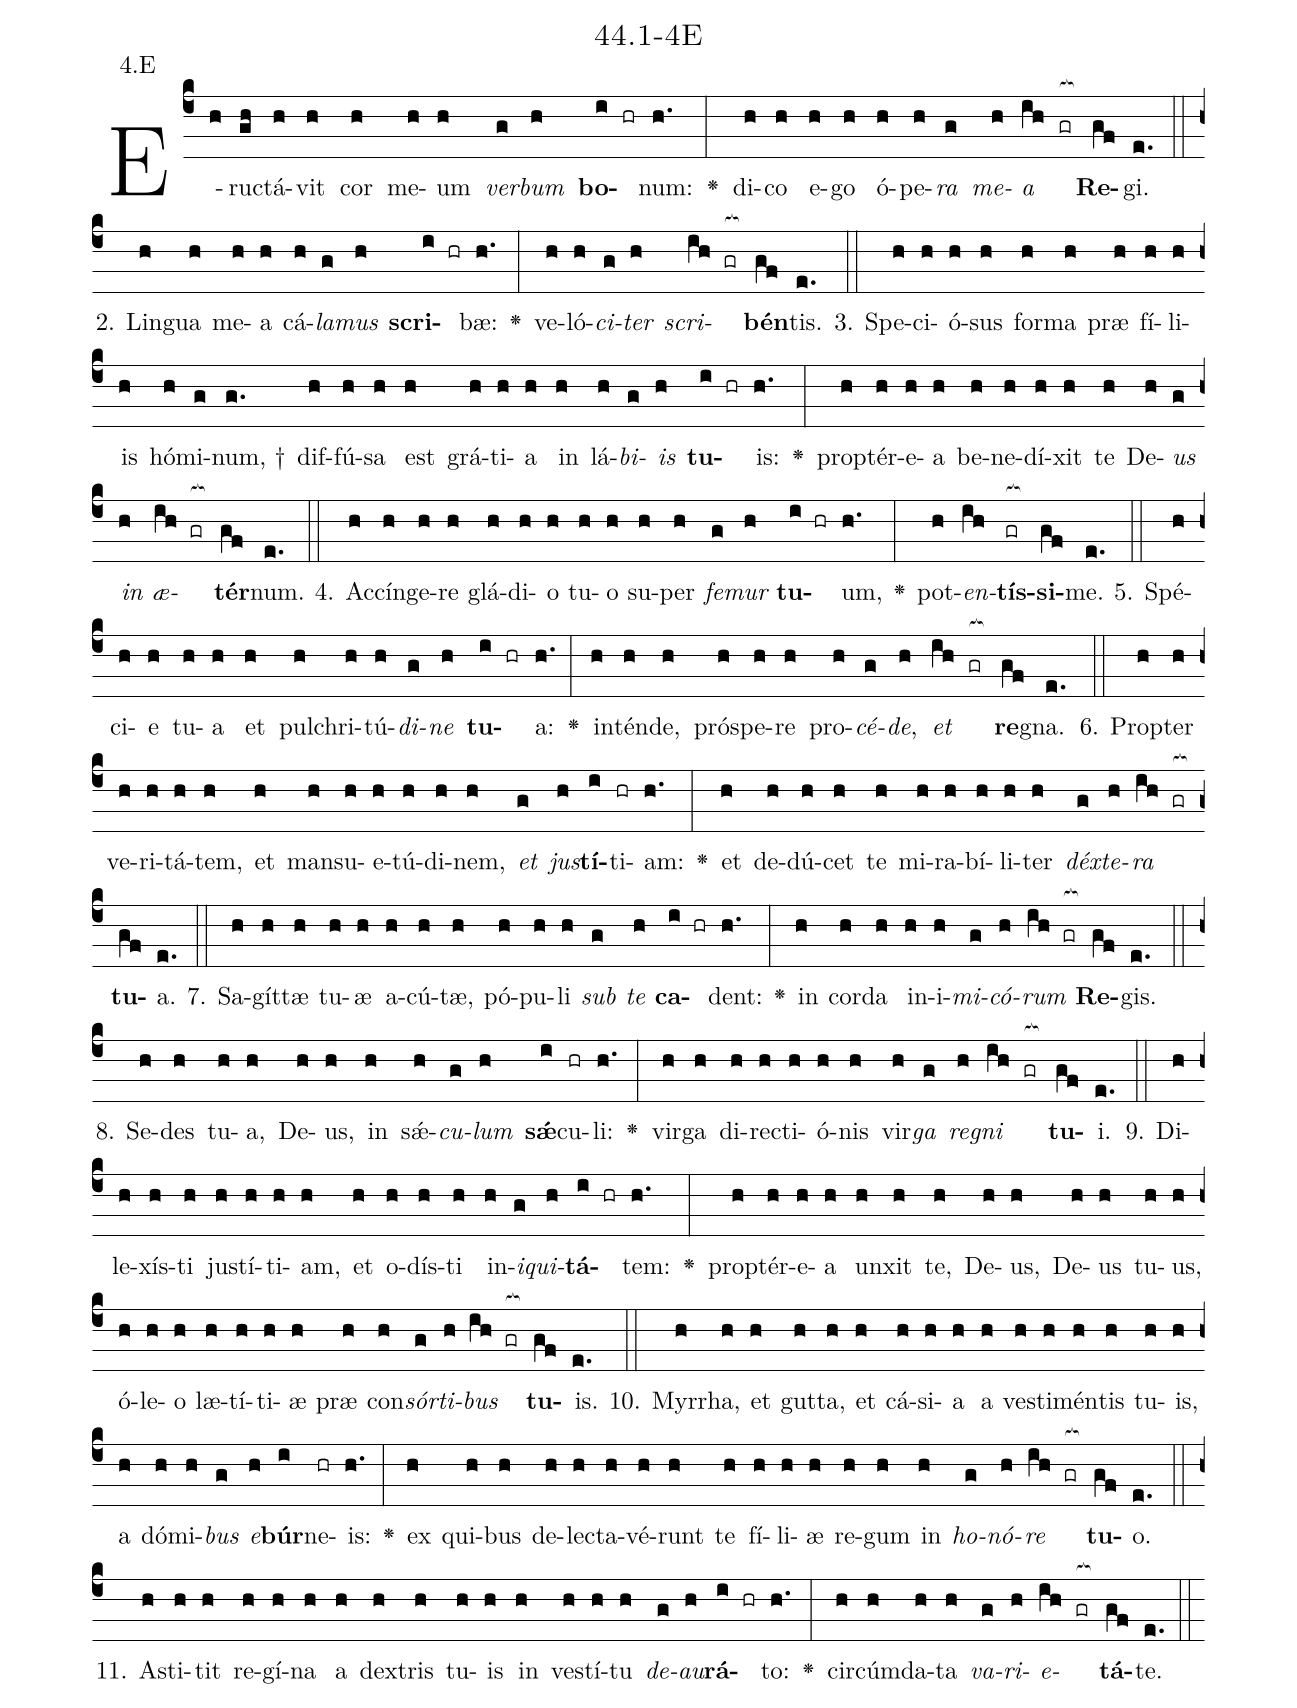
name: 44.1-4E;
annotation: 4.E;
%%
(c4)E(h)ruc(gh)tá(h)vit(h) cor(h) me(h)um(h) <i>ver</i>(g)<i>bum</i>(h) <b>bo</b>(i hr)num:(h.) <v>\greheightstar</v>(:) di(h)co(h) e(h)go(h) ó(h)pe(h)<i>ra</i>(g) <i>me</i>(h)<i>a</i>(ih gr[ocb:1{]) <b>Re</b>(gf[ocb:0}])gi.(e.) (::)
2. Lin(h)gua(h) me(h)a(h) cá(h)<i>la</i>(g)<i>mus</i>(h) <b>scri</b>(i hr)bæ:(h.) <v>\greheightstar</v>(:) ve(h)ló(h)<i>ci</i>(g)<i>ter</i>(h) <i>scri</i>(ih gr[ocb:1{])<b>bén</b>(gf[ocb:0}])tis.(e.) (::)
3. Spe(h)ci(h)ó(h)sus(h) for(h)ma(h) præ(h) fí(h)li(h)is(h) hó(h)mi(g)num, †(g.) dif(h)fú(h)sa(h) est(h) grá(h)ti(h)a(h) in(h) lá(h)<i>bi</i>(g)<i>is</i>(h) <b>tu</b>(i hr)is:(h.) <v>\greheightstar</v>(:) prop(h)tér(h)e(h)a(h) be(h)ne(h)dí(h)xit(h) te(h) De(h)<i>us</i>(g) <i>in</i>(h) <i>æ</i>(ih gr[ocb:1{])<b>tér</b>(gf[ocb:0}])num.(e.) (::)
4. Ac(h)cín(h)ge(h)re(h) glá(h)di(h)o(h) tu(h)o(h) su(h)per(h) <i>fe</i>(g)<i>mur</i>(h) <b>tu</b>(i hr)um,(h.) <v>\greheightstar</v>(:) pot(h)<i>en</i>(ih)<b>tís</b>(gr[ocb:1{])<b>si</b>(gf[ocb:0}])me.(e.) (::)
5. Spé(h)ci(h)e(h) tu(h)a(h) et(h) pul(h)chri(h)tú(h)<i>di</i>(g)<i>ne</i>(h) <b>tu</b>(i hr)a:(h.) <v>\greheightstar</v>(:) in(h)tén(h)de,(h) pró(h)spe(h)re(h) pro(h)<i>cé</i>(g)<i>de</i>,(h) <i>et</i>(ih gr[ocb:1{]) <b>re</b>(gf[ocb:0}])gna.(e.) (::)
6. Prop(h)ter(h) ve(h)ri(h)tá(h)tem,(h) et(h) man(h)su(h)e(h)tú(h)di(h)nem,(h) <i>et</i>(g) <i>jus</i>(h)<b>tí</b>(i)ti(hr)am:(h.) <v>\greheightstar</v>(:) et(h) de(h)dú(h)cet(h) te(h) mi(h)ra(h)bí(h)li(h)ter(h) <i>déx</i>(g)<i>te</i>(h)<i>ra</i>(ih gr[ocb:1{]) <b>tu</b>(gf[ocb:0}])a.(e.) (::)
7. Sa(h)gít(h)tæ(h) tu(h)æ(h) a(h)cú(h)tæ,(h) pó(h)pu(h)li(h) <i>sub</i>(g) <i>te</i>(h) <b>ca</b>(i hr)dent:(h.) <v>\greheightstar</v>(:) in(h) cor(h)da(h) in(h)i(h)<i>mi</i>(g)<i>có</i>(h)<i>rum</i>(ih gr[ocb:1{]) <b>Re</b>(gf[ocb:0}])gis.(e.) (::)
8. Se(h)des(h) tu(h)a,(h) De(h)us,(h) in(h) sǽ(h)<i>cu</i>(g)<i>lum</i>(h) <b>sǽ</b>(i)cu(hr)li:(h.) <v>\greheightstar</v>(:) vir(h)ga(h) di(h)rec(h)ti(h)ó(h)nis(h) vir(h)<i>ga</i>(g) <i>re</i>(h)<i>gni</i>(ih gr[ocb:1{]) <b>tu</b>(gf[ocb:0}])i.(e.) (::)
9. Di(h)le(h)xís(h)ti(h) jus(h)tí(h)ti(h)am,(h) et(h) o(h)dís(h)ti(h) in(h)<i>i</i>(g)<i>qui</i>(h)<b>tá</b>(i hr)tem:(h.) <v>\greheightstar</v>(:) prop(h)tér(h)e(h)a(h) un(h)xit(h) te,(h) De(h)us,(h) De(h)us(h) tu(h)us,(h) ó(h)le(h)o(h) læ(h)tí(h)ti(h)æ(h) præ(h) con(h)<i>sór</i>(g)<i>ti</i>(h)<i>bus</i>(ih gr[ocb:1{]) <b>tu</b>(gf[ocb:0}])is.(e.) (::)
10. Myr(h)rha,(h) et(h) gut(h)ta,(h) et(h) cá(h)si(h)a(h) a(h) ves(h)ti(h)mén(h)tis(h) tu(h)is,(h) a(h) dó(h)mi(h)<i>bus</i>(g) <i>e</i>(h)<b>búr</b>(i)ne(hr)is:(h.) <v>\greheightstar</v>(:) ex(h) qui(h)bus(h) de(h)lec(h)ta(h)vé(h)runt(h) te(h) fí(h)li(h)æ(h) re(h)gum(h) in(h) <i>ho</i>(g)<i>nó</i>(h)<i>re</i>(ih gr[ocb:1{]) <b>tu</b>(gf[ocb:0}])o.(e.) (::)
11. A(h)sti(h)tit(h) re(h)gí(h)na(h) a(h) dex(h)tris(h) tu(h)is(h) in(h) ves(h)tí(h)tu(h) <i>de</i>(g)<i>au</i>(h)<b>rá</b>(i hr)to:(h.) <v>\greheightstar</v>(:) cir(h)cúm(h)da(h)ta(h) <i>va</i>(g)<i>ri</i>(h)<i>e</i>(ih gr[ocb:1{])<b>tá</b>(gf[ocb:0}])te.(e.) (::)
